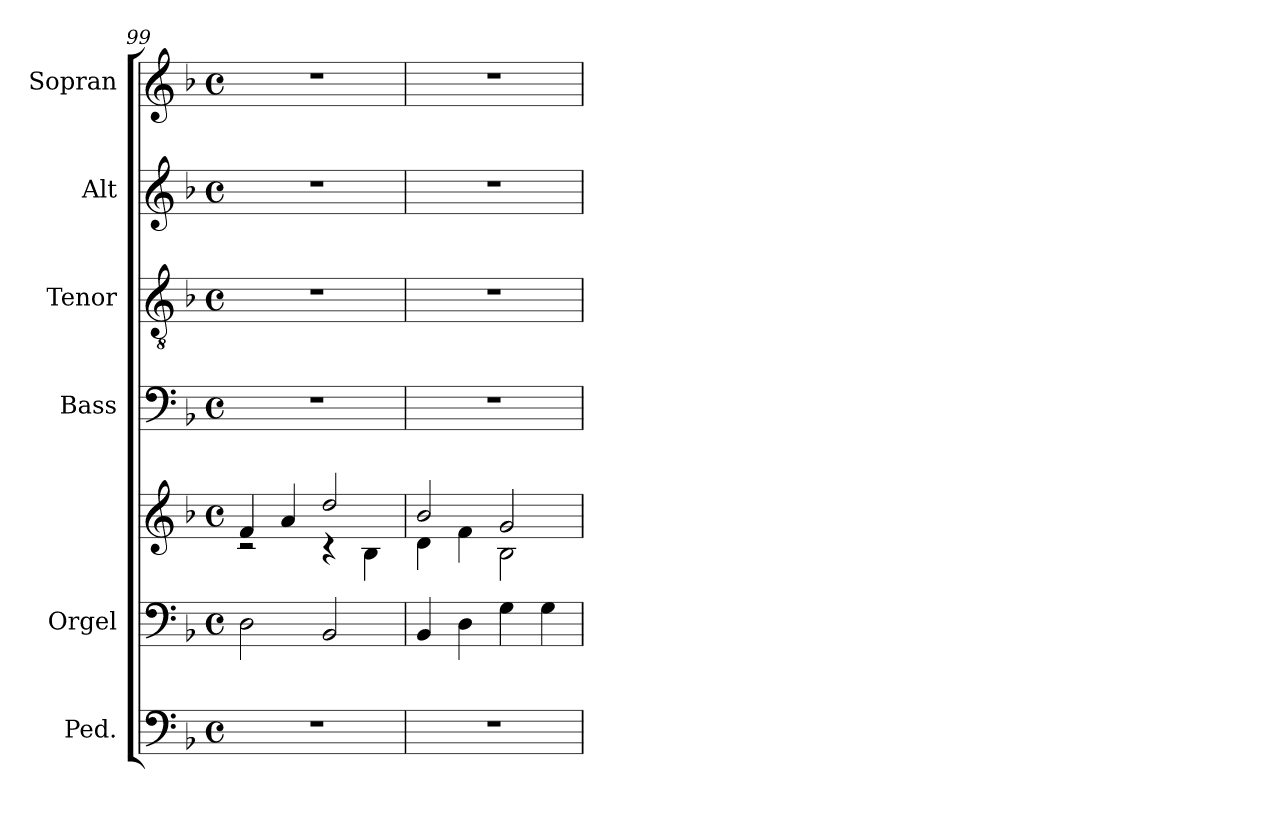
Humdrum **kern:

**kern	**kern	**kern	**kern	**kern	**kern	**kern
*part6	*part5	*part5	*part4	*part3	*part2	*part1
*staff7	*staff6	*staff5	*staff4	*staff3	*staff2	*staff1
*I"Ped.	*I"Orgel	*	*I"Bass	*I"Tenor	*I"Alt	*I"Sopran
*	*I'Org.	*	*I'B.	*I'T.	*I'A.	*I'S.
*clefF4	*clefF4	*clefG2	*clefF4	*clefGv2	*clefG2	*clefG2
*ITrd7c12	*	*	*	*	*	*
*k[b-]	*k[b-]	*k[b-]	*k[b-]	*k[b-]	*k[b-]	*k[b-]
*F:	*F:	*F:	*F:	*F:	*F:	*F:
*M4/4	*M4/4	*M4/4	*M4/4	*M4/4	*M4/4	*M4/4
*met(c)	*met(c)	*met(c)	*met(c)	*met(c)	*met(c)	*met(c)
=99	=99	=99	=99	=99	=99	=99
*	*	*^	*	*	*	*
1r	2D\	4f/	2rc	1r	1r	1r	1r
.	.	4a/	.	.	.	.	.
.	2BB-/	2dd/	4rc	.	.	.	.
.	.	.	4B-\	.	.	.	.
=100	=100	=100	=100	=100	=100	=100	=100
1r	4BB-/	2b-/	4d\	1r	1r	1r	1r
.	4D\	.	4f\	.	.	.	.
.	4G\	2g/	2B-\	.	.	.	.
.	4G\	.	.	.	.	.	.
*	*	*v	*v	*	*	*	*
=	=	=	=	=	=	=
*-	*-	*-	*-	*-	*-	*-
